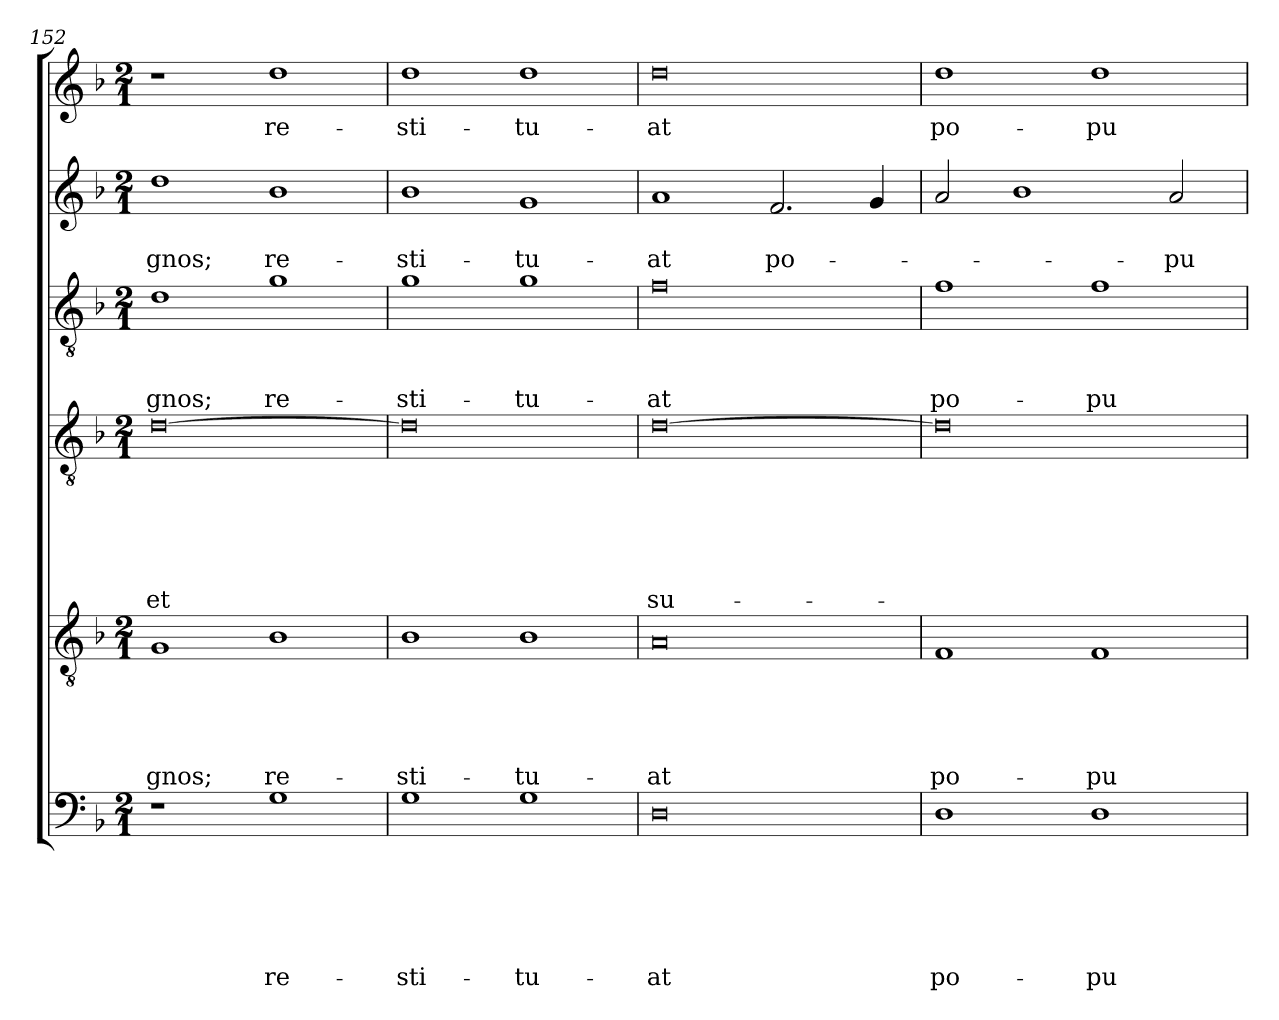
**kern	**text	**text	**text	**text	**text	**text	**kern	**text	**text	**text	**text	**text	**kern	**text	**text	**text	**text	**text	**text	**kern	**text	**text	**text	**kern	**text	**text	**kern	**text
*part6	*part6	*part6	*part6	*part6	*part6	*part6	*part5	*part5	*part5	*part5	*part5	*part5	*part4	*part4	*part4	*part4	*part4	*part4	*part4	*part3	*part3	*part3	*part3	*part2	*part2	*part2	*part1	*part1
*staff6	*staff6	*staff6	*staff6	*staff6	*staff6	*staff6	*staff5	*staff5	*staff5	*staff5	*staff5	*staff5	*staff4	*staff4	*staff4	*staff4	*staff4	*staff4	*staff4	*staff3	*staff3	*staff3	*staff3	*staff2	*staff2	*staff2	*staff1	*staff1
*clefF4	*	*	*	*	*	*	*clefGv2	*	*	*	*	*	*clefGv2	*	*	*	*	*	*	*clefGv2	*	*	*	*clefG2	*	*	*clefG2	*
*k[b-]	*	*	*	*	*	*	*k[b-]	*	*	*	*	*	*k[b-]	*	*	*	*	*	*	*k[b-]	*	*	*	*k[b-]	*	*	*k[b-]	*
*F:	*	*	*	*	*	*	*F:	*	*	*	*	*	*F:	*	*	*	*	*	*	*F:	*	*	*	*F:	*	*	*F:	*
*M2/1	*	*	*	*	*	*	*M2/1	*	*	*	*	*	*M2/1	*	*	*	*	*	*	*M2/1	*	*	*	*M2/1	*	*	*M2/1	*
=152	=152	=152	=152	=152	=152	=152	=152	=152	=152	=152	=152	=152	=152	=152	=152	=152	=152	=152	=152	=152	=152	=152	=152	=152	=152	=152	=152	=152
!	!	!	!	!	!	!	!	!	!	!	!	!LO:LY:b	!	!	!	!	!	!	!LO:LY:b	!	!	!	!LO:LY:b	!	!	!LO:LY:b	!	!
1r	.	.	.	.	.	.	1G	.	.	.	.	-gnos;	[0d	.	.	.	.	.	et	1d	.	.	-gnos;	1dd	.	-gnos;	1r	.
!	!	!	!	!	!	!LO:LY:b	!	!	!	!	!	!LO:LY:b	!	!	!	!	!	!	!	!	!	!	!LO:LY:b	!	!	!LO:LY:b	!	!LO:LY:b
1G	.	.	.	.	.	re-	1B-	.	.	.	.	re-	.	.	.	.	.	.	.	1g	.	.	re-	1b-	.	re-	1dd	re-
=153	=153	=153	=153	=153	=153	=153	=153	=153	=153	=153	=153	=153	=153	=153	=153	=153	=153	=153	=153	=153	=153	=153	=153	=153	=153	=153	=153	=153
!	!	!	!	!	!	!LO:LY:b	!	!	!	!	!	!LO:LY:b	!	!	!	!	!	!	!	!	!	!	!LO:LY:b	!	!	!LO:LY:b	!	!LO:LY:b
1G	.	.	.	.	.	-sti-	1B-	.	.	.	.	-sti-	0d]	.	.	.	.	.	.	1g	.	.	-sti-	1b-	.	-sti-	1dd	-sti-
!	!	!	!	!	!	!LO:LY:b	!	!	!	!	!	!LO:LY:b	!	!	!	!	!	!	!	!	!	!	!LO:LY:b	!	!	!LO:LY:b	!	!LO:LY:b
1G	.	.	.	.	.	-tu-	1B-	.	.	.	.	-tu-	.	.	.	.	.	.	.	1g	.	.	-tu-	1g	.	-tu-	1dd	-tu-
=154	=154	=154	=154	=154	=154	=154	=154	=154	=154	=154	=154	=154	=154	=154	=154	=154	=154	=154	=154	=154	=154	=154	=154	=154	=154	=154	=154	=154
!	!	!	!	!	!	!LO:LY:b	!	!	!	!	!	!LO:LY:b	!	!	!	!	!	!	!LO:LY:b	!	!	!	!LO:LY:b	!	!	!LO:LY:b	!	!LO:LY:b
0D	.	.	.	.	.	-at	0A	.	.	.	.	-at	[0d	.	.	.	.	.	su-	0f	.	.	-at	1a	.	-at	0dd	-at
!	!	!	!	!	!	!	!	!	!	!	!	!	!	!	!	!	!	!	!	!	!	!	!	!	!	!LO:LY:b	!	!
.	.	.	.	.	.	.	.	.	.	.	.	.	.	.	.	.	.	.	.	.	.	.	.	2.f/	.	po-	.	.
.	.	.	.	.	.	.	.	.	.	.	.	.	.	.	.	.	.	.	.	.	.	.	.	4g/	.	.	.	.
=155	=155	=155	=155	=155	=155	=155	=155	=155	=155	=155	=155	=155	=155	=155	=155	=155	=155	=155	=155	=155	=155	=155	=155	=155	=155	=155	=155	=155
!	!	!	!	!	!	!LO:LY:b	!	!	!	!	!	!LO:LY:b	!	!	!	!	!	!	!	!	!	!	!LO:LY:b	!	!	!	!	!LO:LY:b
1D	.	.	.	.	.	po-	1F	.	.	.	.	po-	0d]	.	.	.	.	.	.	1f	.	.	po-	2a/	.	.	1dd	po-
.	.	.	.	.	.	.	.	.	.	.	.	.	.	.	.	.	.	.	.	.	.	.	.	1b-	.	.	.	.
!	!	!	!	!	!	!LO:LY:b	!	!	!	!	!	!LO:LY:b	!	!	!	!	!	!	!	!	!	!	!LO:LY:b	!	!	!	!	!LO:LY:b
1D	.	.	.	.	.	-pu-	1F	.	.	.	.	-pu-	.	.	.	.	.	.	.	1f	.	.	-pu-	.	.	.	1dd	-pu-
!	!	!	!	!	!	!	!	!	!	!	!	!	!	!	!	!	!	!	!	!	!	!	!	!	!	!LO:LY:b	!	!
.	.	.	.	.	.	.	.	.	.	.	.	.	.	.	.	.	.	.	.	.	.	.	.	2a/	.	-pu-	.	.
=	=	=	=	=	=	=	=	=	=	=	=	=	=	=	=	=	=	=	=	=	=	=	=	=	=	=	=	=
*-	*-	*-	*-	*-	*-	*-	*-	*-	*-	*-	*-	*-	*-	*-	*-	*-	*-	*-	*-	*-	*-	*-	*-	*-	*-	*-	*-	*-
